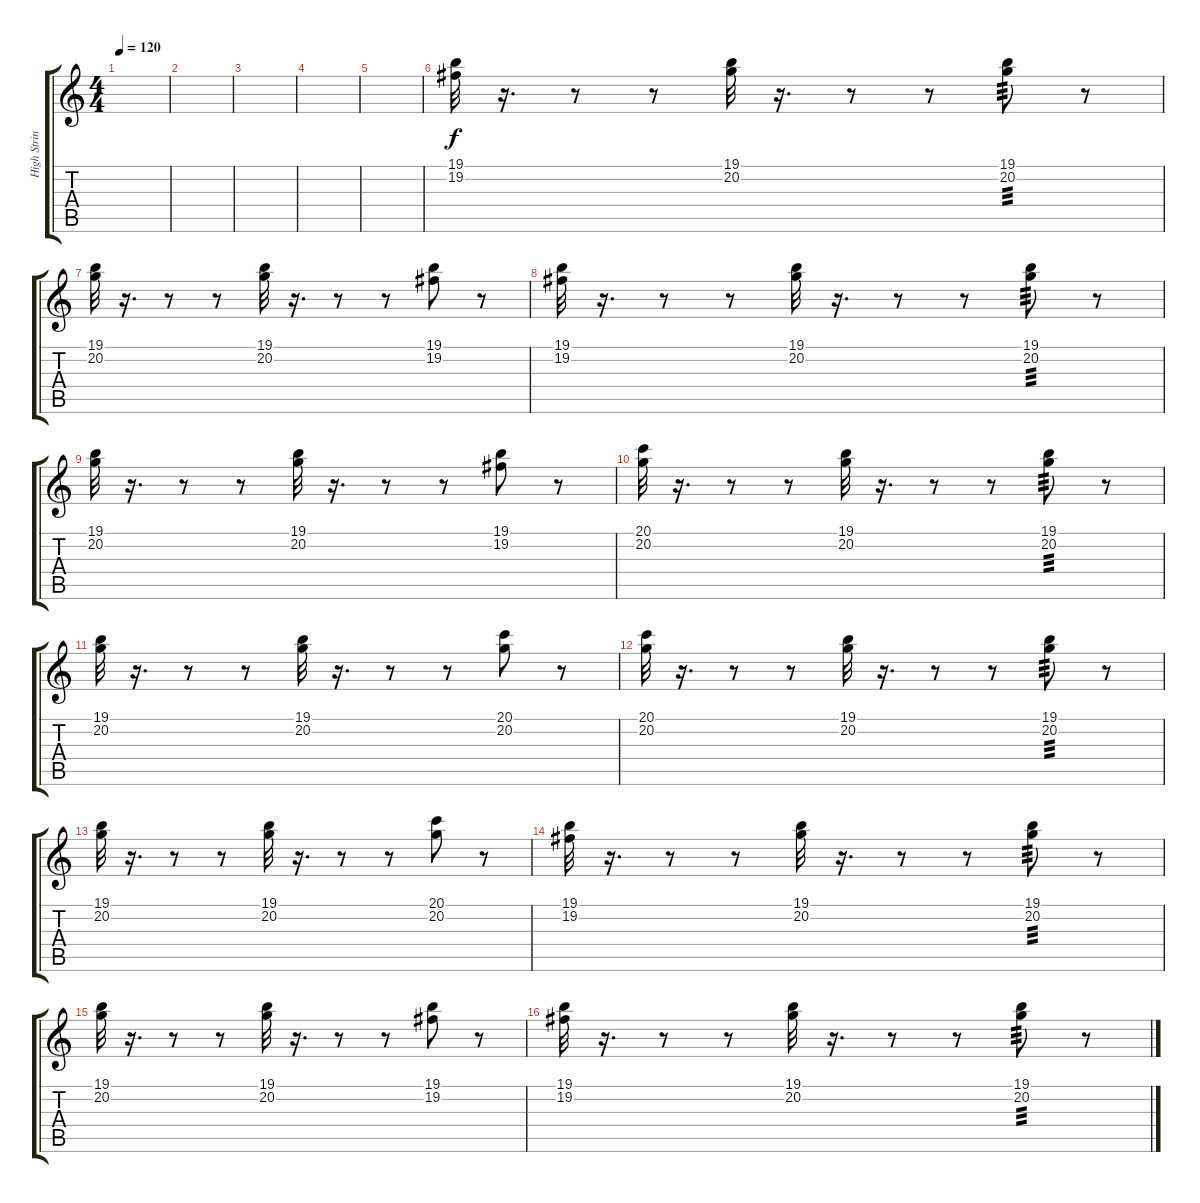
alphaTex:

\track ("High Strings" "High Strin") {instrument stringensemble2}
\staff {score tabs}
\tuning (E4 B3 G3 D3 A2 E2) {hide}
\ts (4 4)
\tempo 120
\clef g2
\ks c
|
|
|
|
|
(19.1 19.2).32 r.16{d} r.8 r.8 (19.1 20.2).32 r.16{d} r.8 r.8 (19.1 20.2).8{tp 3} r.8 |
(19.1 20.2).32 r.16{d} r.8 r.8 (19.1 20.2).32 r.16{d} r.8 r.8 (19.1 19.2).8 r.8 |
(19.1 19.2).32 r.16{d} r.8 r.8 (19.1 20.2).32 r.16{d} r.8 r.8 (19.1 20.2).8{tp 3} r.8 |
(19.1 20.2).32 r.16{d} r.8 r.8 (19.1 20.2).32 r.16{d} r.8 r.8 (19.1 19.2).8 r.8 |
(20.1 20.2).32 r.16{d} r.8 r.8 (19.1 20.2).32 r.16{d} r.8 r.8 (19.1 20.2).8{tp 3} r.8 |
(19.1 20.2).32 r.16{d} r.8 r.8 (19.1 20.2).32 r.16{d} r.8 r.8 (20.1 20.2).8 r.8 |
(20.1 20.2).32 r.16{d} r.8 r.8 (19.1 20.2).32 r.16{d} r.8 r.8 (19.1 20.2).8{tp 3} r.8 |
(19.1 20.2).32 r.16{d} r.8 r.8 (19.1 20.2).32 r.16{d} r.8 r.8 (20.1 20.2).8 r.8 |
(19.1 19.2).32 r.16{d} r.8 r.8 (19.1 20.2).32 r.16{d} r.8 r.8 (19.1 20.2).8{tp 3} r.8 |
(19.1 20.2).32 r.16{d} r.8 r.8 (19.1 20.2).32 r.16{d} r.8 r.8 (19.1 19.2).8 r.8 |
(19.1 19.2).32 r.16{d} r.8 r.8 (19.1 20.2).32 r.16{d} r.8 r.8 (19.1 20.2).8{tp 3} r.8
